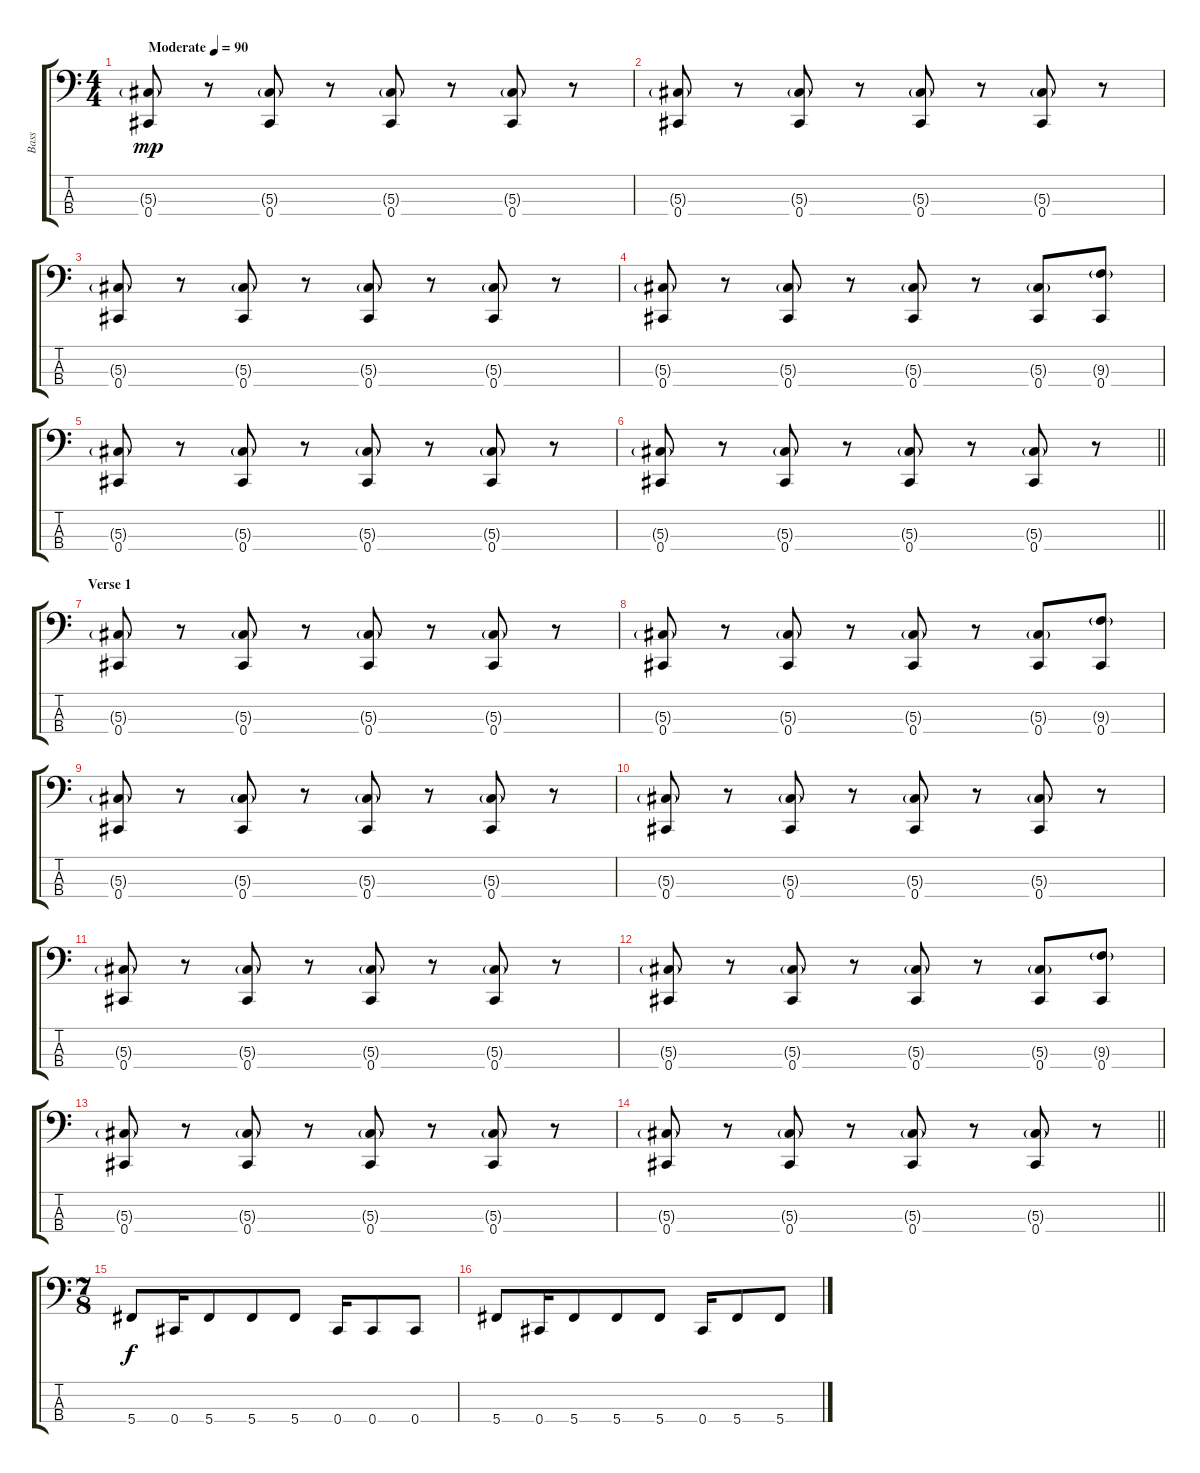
\track ("Bass" "Bass") {instrument electricbassfinger}
\staff {score tabs}
\tuning (Gb2 Db2 Ab1 Db1) {hide}
\ts (4 4)
\tempo (90 "Moderate")
\clef f4
\ks c
(5.3{g} 0.4).8{dy mp instrument electricbassfinger} r.8 (5.3{g} 0.4).8 r.8 (5.3{g} 0.4).8 r.8 (5.3{g} 0.4).8 r.8 |
(5.3{g} 0.4).8 r.8 (5.3{g} 0.4).8 r.8 (5.3{g} 0.4).8 r.8 (5.3{g} 0.4).8 r.8 |
(5.3{g} 0.4).8 r.8 (5.3{g} 0.4).8 r.8 (5.3{g} 0.4).8 r.8 (5.3{g} 0.4).8 r.8 |
(5.3{g} 0.4).8 r.8 (5.3{g} 0.4).8 r.8 (5.3{g} 0.4).8 r.8 (5.3{g} 0.4).8 (9.3{g} 0.4).8 |
(5.3{g} 0.4).8 r.8 (5.3{g} 0.4).8 r.8 (5.3{g} 0.4).8 r.8 (5.3{g} 0.4).8 r.8 |
\barLineRight lightlight
(5.3{g} 0.4).8 r.8 (5.3{g} 0.4).8 r.8 (5.3{g} 0.4).8 r.8 (5.3{g} 0.4).8 r.8 |
\section ("" "Verse 1")
(5.3{g} 0.4).8 r.8 (5.3{g} 0.4).8 r.8 (5.3{g} 0.4).8 r.8 (5.3{g} 0.4).8 r.8 |
(5.3{g} 0.4).8 r.8 (5.3{g} 0.4).8 r.8 (5.3{g} 0.4).8 r.8 (5.3{g} 0.4).8 (9.3{g} 0.4).8 |
(5.3{g} 0.4).8 r.8 (5.3{g} 0.4).8 r.8 (5.3{g} 0.4).8 r.8 (5.3{g} 0.4).8 r.8 |
(5.3{g} 0.4).8 r.8 (5.3{g} 0.4).8 r.8 (5.3{g} 0.4).8 r.8 (5.3{g} 0.4).8 r.8 |
(5.3{g} 0.4).8 r.8 (5.3{g} 0.4).8 r.8 (5.3{g} 0.4).8 r.8 (5.3{g} 0.4).8 r.8 |
(5.3{g} 0.4).8 r.8 (5.3{g} 0.4).8 r.8 (5.3{g} 0.4).8 r.8 (5.3{g} 0.4).8 (9.3{g} 0.4).8 |
(5.3{g} 0.4).8 r.8 (5.3{g} 0.4).8 r.8 (5.3{g} 0.4).8 r.8 (5.3{g} 0.4).8 r.8 |
\barLineRight lightlight
(5.3{g} 0.4).8 r.8 (5.3{g} 0.4).8 r.8 (5.3{g} 0.4).8 r.8 (5.3{g} 0.4).8 r.8 |
\ts (7 8)
\section ("" "")
5.4.8{dy f} 0.4.16 5.4.8 5.4.8 5.4.8 0.4.16 0.4.8 0.4.8 |
5.4.8 0.4.16 5.4.8 5.4.8 5.4.8 0.4.16 5.4.8 5.4.8
